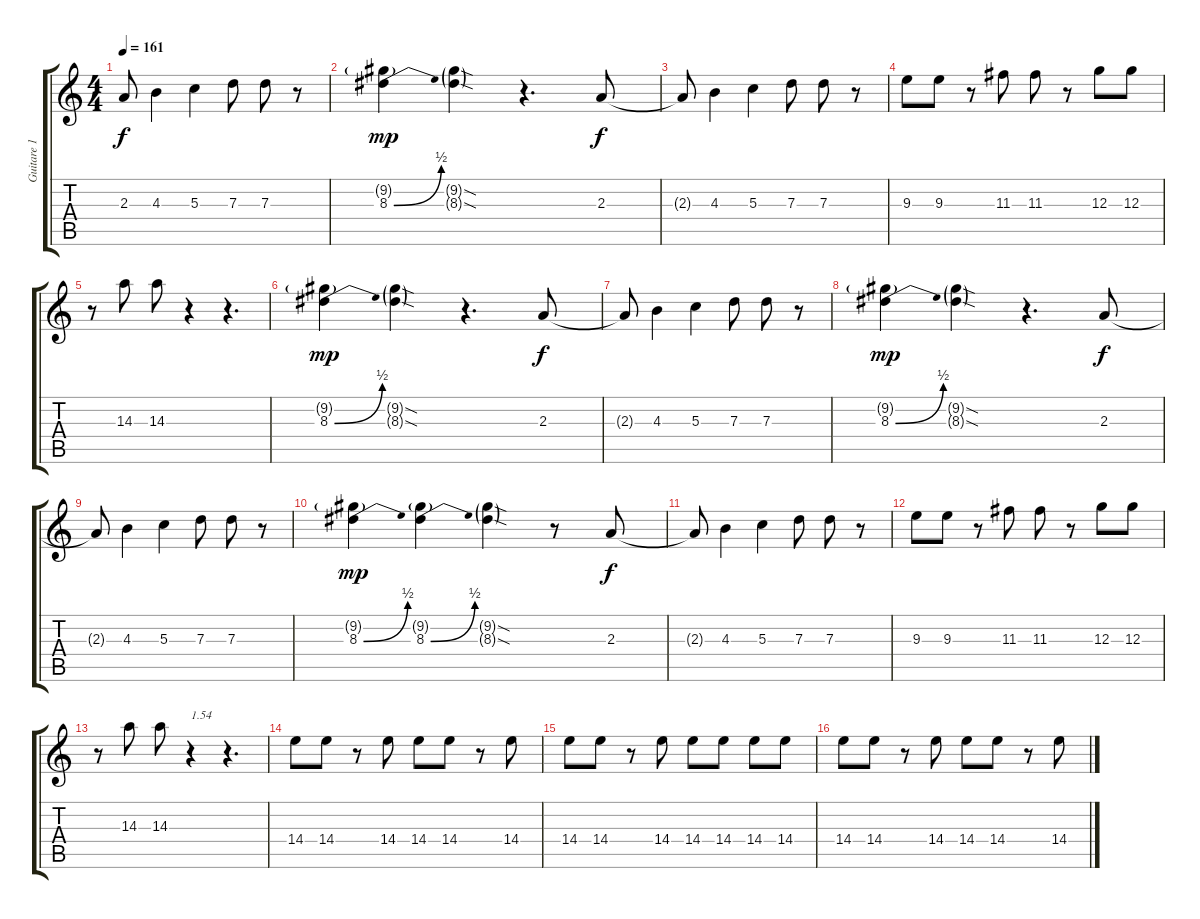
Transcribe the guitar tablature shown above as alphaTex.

\track ("Guitare 1" "Guitare 1") {instrument overdrivenguitar}
\staff {score tabs}
\tuning (E4 B3 G3 D3 A2 E2) {hide}
\ts (4 4)
\tempo 161
\clef g2
\ks c
2.3{t}.8{dy f} 4.3.4 5.3.4 7.3.8 7.3.8 r.8 |
(9.2{g} 8.3{be (bend 0 0 60 2)}).4{dy mp} (9.2{sod g} 8.3{sod g}).4 r.4{d} 2.3.8{dy f} |
2.3{t}.8 4.3.4 5.3.4 7.3.8 7.3.8 r.8 |
9.3.8 9.3.8 r.8 11.3.8 11.3.8 r.8 12.3.8 12.3.8 |
r.8 14.3.8 14.3.8 r.4 r.4{d} |
(9.2{g} 8.3{be (bend 0 0 60 2)}).4{dy mp} (9.2{sod g} 8.3{sod g}).4 r.4{d} 2.3.8{dy f} |
2.3{t}.8 4.3.4 5.3.4 7.3.8 7.3.8 r.8 |
(9.2{g} 8.3{be (bend 0 0 60 2)}).4{dy mp} (9.2{sod g} 8.3{sod g}).4 r.4{d} 2.3.8{dy f} |
2.3{t}.8 4.3.4 5.3.4 7.3.8 7.3.8 r.8 |
(9.2{g} 8.3{be (bend 0 0 60 2)}).4{dy mp} (9.2{g} 8.3{be (bend 0 0 60 2)}).4 (9.2{sod g} 8.3{sod g}).4 r.8 2.3.8{dy f} |
2.3{t}.8 4.3.4 5.3.4 7.3.8 7.3.8 r.8 |
9.3.8 9.3.8 r.8 11.3.8 11.3.8 r.8 12.3.8 12.3.8 |
r.8 14.3.8 14.3.8 r.4{txt "1.54"} r.4{d} |
14.4.8 14.4.8 r.8 14.4.8 14.4.8 14.4.8 r.8 14.4.8 |
14.4.8 14.4.8 r.8 14.4.8 14.4.8 14.4.8 14.4.8 14.4.8 |
14.4.8 14.4.8 r.8 14.4.8 14.4.8 14.4.8 r.8 14.4.8
